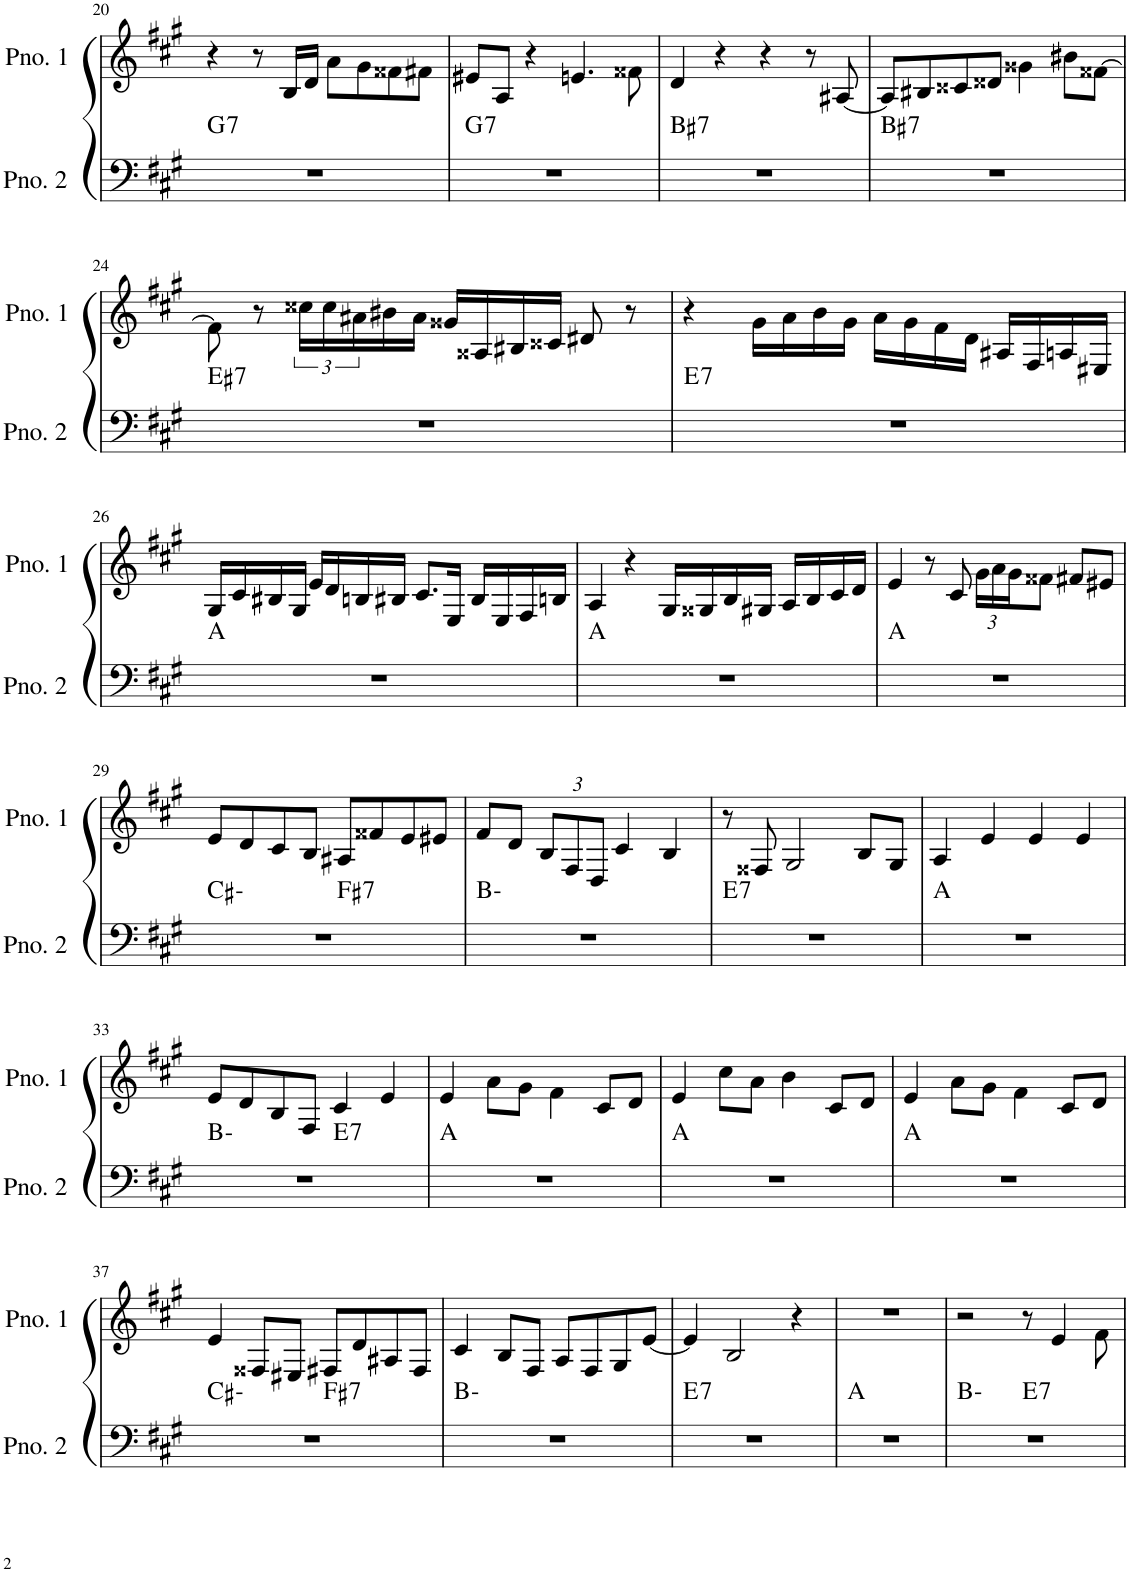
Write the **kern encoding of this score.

**kern	**harte	**kern
*part2	*part2	*part1
*staff2	*	*staff1
*I"ピアノ 2	*	*I"ピアノ 1
!!LO:PB:g=z
*clefF4	*	*clefG2
*k[f#c#g#]	*	*k[f#c#g#]
*M4/4	*	*M4/4
=20	=20	=20
!	!LO:H:kt=7	!
1r	G:7	4r
.	.	8r
.	.	16B/LL
.	.	16d/JJ
.	.	8a\L
.	.	8g#\
.	.	8f##X\
.	.	8f#X\J
=21	=21	=21
!	!LO:H:kt=7	!
1r	G:7	8e#X/L
.	.	8A/J
.	.	4r
.	.	4.en/
.	.	8f##X\
=22	=22	=22
!	!LO:H:kt=7	!
1r	B#:7	4d/
.	.	4r
.	.	4r
.	.	8r
.	.	[8A#X/
=23	=23	=23
!	!LO:H:kt=7	!
1r	B#:7	8A#/L]
.	.	8B#X/
.	.	8c##X/
.	.	8d##X/J
.	.	4g##X\
.	.	8b#X\L
.	.	[8f##X\J
!!LO:LB:g=z
=24	=24	=24
!	!LO:H:kt=7	!
1r	E#:7	8f##\]
.	.	8r
.	.	24cc##X\LL
.	.	24cc##\
.	.	24a#X\
.	.	16b#X\
.	.	16a#\JJ
.	.	16g##X/LL
.	.	16A##X/
.	.	16B#X/
.	.	16c##X/JJ
.	.	8d#X/
.	.	8r
=25	=25	=25
!	!LO:H:kt=7	!
1r	E:7	4r
.	.	16g#\LL
.	.	16a\
.	.	16b\
.	.	16g#\JJ
.	.	16a\LL
.	.	16g#\
.	.	16f#\
.	.	16d\JJ
.	.	16A#X/LL
.	.	16F#/
.	.	16An/
.	.	16E#X/JJ
!!LO:LB:g=z
=26	=26	=26
1r	A:maj	16G#/LL
.	.	16c#/
.	.	16B#X/
.	.	16G#/JJ
.	.	16e/LL
.	.	16d/
.	.	16Bn/
.	.	16B#X/JJ
.	.	8.c#/L
.	.	16E/Jk
.	.	16B#/LL
.	.	16E/
.	.	16F#/
.	.	16Bn/JJ
=27	=27	=27
1r	A:maj	4A/
.	.	4r
.	.	16G#/LL
.	.	16G##X/
.	.	16B/
.	.	16G#X/JJ
.	.	16A/LL
.	.	16B/
.	.	16c#/
.	.	16d/JJ
=28	=28	=28
1r	A:maj	4e/
.	.	8r
.	.	8c#/
*	*	*Xbrackettup
.	.	24g#\LL
.	.	24a\
.	.	24g#\J
.	.	8f##X\J
.	.	8f#X/L
.	.	8e#X/J
!!LO:LB:g=z
=29	=29	=29
*^	*	*
1r	2ryy	C#:min	8e/L
.	.	.	8d/
.	.	.	8c#/
.	.	.	8B/J
!	!	!LO:H:kt=7	!
.	2ryy	F#:7	8A#X/L
.	.	.	8f##X/
.	.	.	8e/
.	.	.	8e#X/J
*v	*v	*	*
=30	=30	=30
1r	B:min	8f#/L
.	.	8d/J
.	.	12B/L
.	.	12F#/
.	.	12D/J
.	.	4c#/
.	.	4B/
=31	=31	=31
!	!LO:H:kt=7	!
1r	E:7	8r
.	.	8F##X/
.	.	2G#/
.	.	8B/L
.	.	8G#/J
=32	=32	=32
1r	A:maj	4A/
.	.	4e/
.	.	4e/
.	.	4e/
!!LO:LB:g=z
=33	=33	=33
*^	*	*
1r	2ryy	B:min	8e/L
.	.	.	8d/
.	.	.	8B/
.	.	.	8F#/J
!	!	!LO:H:kt=7	!
.	2ryy	E:7	4c#/
.	.	.	4e/
*v	*v	*	*
=34	=34	=34
1r	A:maj	4e/
.	.	8a\L
.	.	8g#\J
.	.	4f#\
.	.	8c#/L
.	.	8d/J
=35	=35	=35
1r	A:maj	4e/
.	.	8cc#\L
.	.	8a\J
.	.	4b\
.	.	8c#/L
.	.	8d/J
=36	=36	=36
1r	A:maj	4e/
.	.	8a\L
.	.	8g#\J
.	.	4f#\
.	.	8c#/L
.	.	8d/J
!!LO:LB:g=z
=37	=37	=37
*^	*	*
1r	2ryy	C#:min	4e/
.	.	.	8F##X/L
.	.	.	8E#X/J
!	!	!LO:H:kt=7	!
.	2ryy	F#:7	8F#X/L
.	.	.	8d/
.	.	.	8A#X/
.	.	.	8F#/J
*v	*v	*	*
=38	=38	=38
1r	B:min	4c#/
.	.	8B/L
.	.	8F#/J
.	.	8A/L
.	.	8F#/
.	.	8G#/
.	.	[8e/J
=39	=39	=39
!	!LO:H:kt=7	!
1r	E:7	4e/]
.	.	2B/
.	.	4r
=40	=40	=40
1r	A:maj	1r
=41	=41	=41
*^	*	*
1r	2ryy	B:min	2r
!	!	!LO:H:kt=7	!
.	2ryy	E:7	8r
.	.	.	4e/
.	.	.	8f#\
*v	*v	*	*
=	=	=
*-	*-	*-
